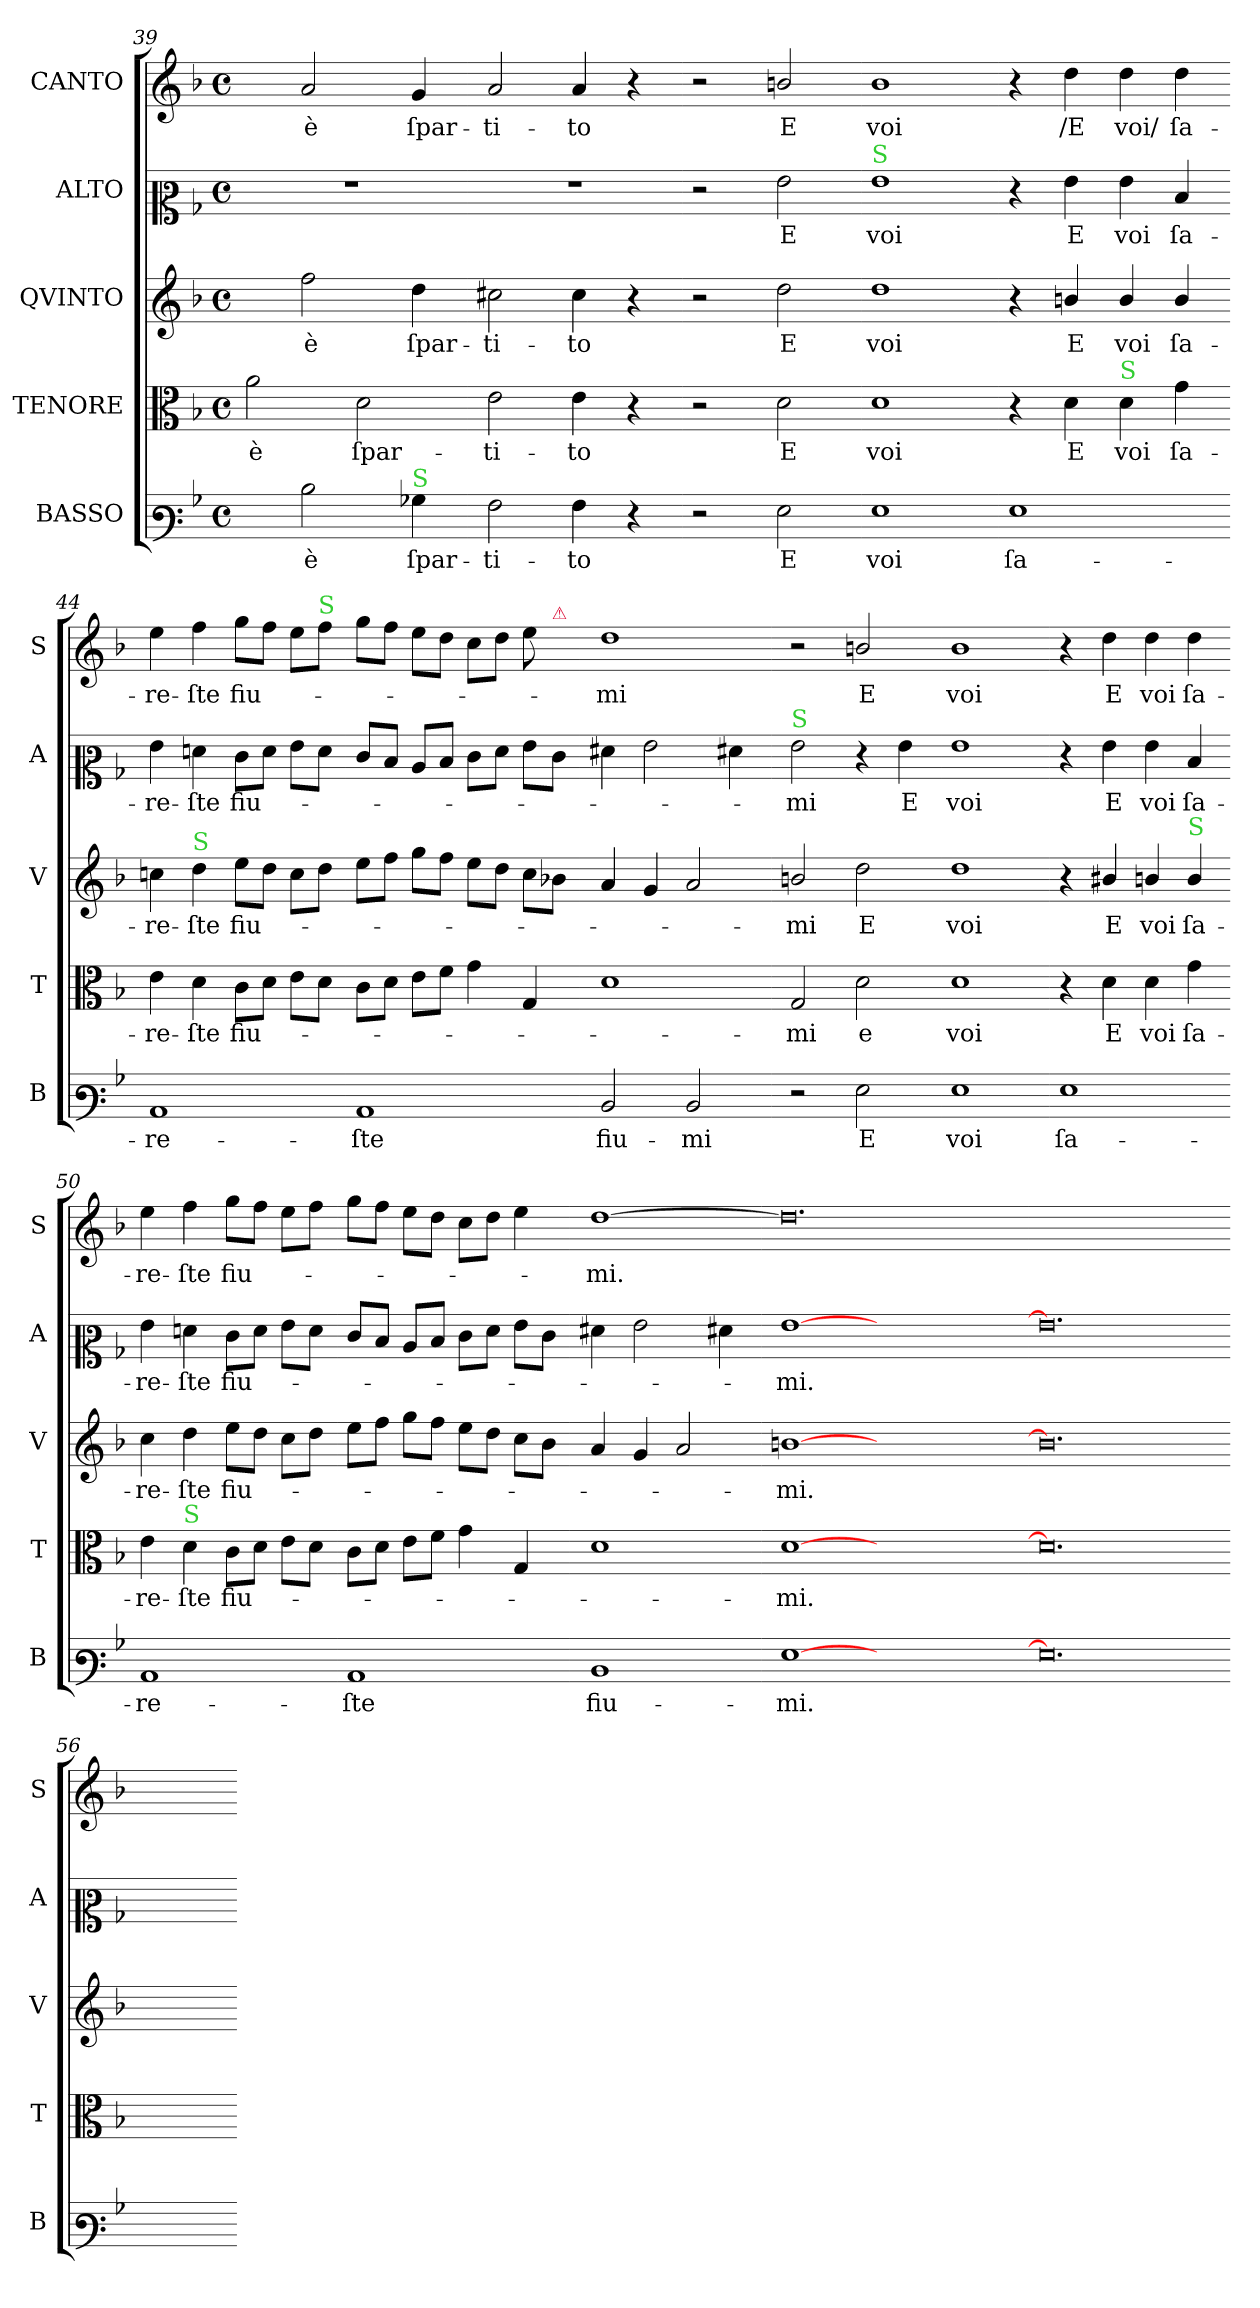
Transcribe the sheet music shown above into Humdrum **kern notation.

**kern	**text	**kern	**text	**kern	**text	**kern	**text	**kern	**text
*part5	*part5	*part4	*part4	*part3	*part3	*part2	*part2	*part1	*part1
*staff5	*staff5	*staff4	*staff4	*staff3	*staff3	*staff2	*staff2	*staff1	*staff1
*I"BASSO	*	*I"TENORE	*	*I"QVINTO	*	*I"ALTO	*	*I"CANTO	*
*I'B	*	*I'T	*	*I'V	*	*I'A	*	*I'S	*
*clefF3	*	*clefC3	*	*clefG2	*	*clefC2	*	*clefG2	*
*k[b-]	*	*k[b-]	*	*k[b-]	*	*k[b-]	*	*k[b-]	*
*M4/4	*	*M4/4	*	*M4/4	*	*M4/4	*	*M4/4	*
*met(c)	*	*met(c)	*	*met(c)	*	*met(c)	*	*met(c)	*
=39	=39	=39	=39	=39	=39	=39	=39	=39	=39
4ryy	.	2a\	è	4ryy	.	1r	.	4ryy	.
2d\	è	.	.	2ff\	è	.	.	2a/	è
.	.	2d\	ſpar-	.	.	.	.	.	.
!LO:TX:a:color=limegreen:t=S	!	!	!	!	!	!	!	!	!
4B-X\	ſpar-	.	.	4dd\	ſpar-	.	.	4g/	ſpar-
=40-	=40-	=40-	=40-	=40-	=40-	=40-	=40-	=40-	=40-
2A\	-ti-	2e\	-ti-	2cc#X\	-ti-	1r	.	2a/	-ti-
4A\	-to	4e\	-to	4cc#\	-to	.	.	4a/	-to
4r	.	4r	.	4r	.	.	.	4r	.
=41-	=41-	=41-	=41-	=41-	=41-	=41-	=41-	=41-	=41-
2r	.	2r	.	2r	.	2r	.	2r	.
2G\	E	2d\	E	2dd\	E	2g\	E	2bn/	E
=42-	=42-	=42-	=42-	=42-	=42-	=42-	=42-	=42-	=42-
!	!	!	!	!	!	!LO:TX:a:color=limegreen:t=S	!	!	!
1G	voi	1d	voi	1dd	voi	1g	voi	1b	voi
=43-	=43-	=43-	=43-	=43-	=43-	=43-	=43-	=43-	=43-
1G	ſa-	4r	.	4r	.	4r	.	4r	.
.	.	4d\	E	4bn/	E	4g\	E	4dd\	/E
!	!	!LO:TX:a:color=limegreen:t=S	!	!	!	!	!	!	!
.	.	4d\	voi	4b/	voi	4g\	voi	4dd\	voi/
.	.	4g\	ſa-	4b/	ſa-	4d/	ſa-	4dd\	ſa-
=44-	=44-	=44-	=44-	=44-	=44-	=44-	=44-	=44-	=44-
1C	-re-	4e\	-re-	4ccn\	-re-	4g\	-re-	4ee\	-re-
!	!	!	!	!LO:TX:a:color=limegreen:t=S	!	!	!	!	!
.	.	4d\	ſte	4dd\	ſte	4fn\	ſte	4ff\	-ſte
.	.	8c\L	fiu-	8ee\L	fiu-	8e\L	fiu-	8gg\L	fiu-
.	.	8d\J	.	8dd\J	.	8f\J	.	8ff\J	.
.	.	8e\L	.	8cc\L	.	8g\L	.	8ee\L	.
!	!	!	!	!	!	!	!	!LO:TX:a:color=limegreen:t=S	!
.	.	8d\J	.	8dd\J	.	8f\J	.	8ff\J	.
=45-	=45-	=45-	=45-	=45-	=45-	=45-	=45-	=45-	=45-
1C	ſte	8c\L	.	8ee\L	.	8e/L	.	8gg\L	.
.	.	8d\J	.	8ff\J	.	8d/J	.	8ff\J	.
.	.	8e\L	.	8gg\L	.	8c/L	.	8ee\L	.
.	.	8f\J	.	8ff\J	.	8d/J	.	8dd\J	.
.	.	4g\	.	8ee\L	.	8e\L	.	8cc\L	.
.	.	.	.	8dd\J	.	8f\J	.	8dd\J	.
.	.	4G/	.	8cc\L	.	8g\L	.	8ee\	.
!	!	!	!	!	!	!	!	!LO:TX:a:color=crimson:t=⚠	!
.	.	.	.	8b-X\J	.	8e\J	.	8ryy	.
=46-	=46-	=46-	=46-	=46-	=46-	=46-	=46-	=46-	=46-
2D/	fiu-	1d	.	4a/	.	4f#X\	.	1dd	-mi
.	.	.	.	4g/	.	2g\	.	.	.
2D/	-mi	.	.	2a/	.	.	.	.	.
.	.	.	.	.	.	4f#X\	.	.	.
=47-	=47-	=47-	=47-	=47-	=47-	=47-	=47-	=47-	=47-
!	!	!	!	!	!	!LO:TX:a:color=limegreen:t=S	!	!	!
2r	.	2G/	mi	2bn/	-mi	2g\	-mi	2r	.
2G\	E	2d\	e	2dd\	E	4r	.	2bn/	E
.	.	.	.	.	.	4g\	E	.	.
=48-	=48-	=48-	=48-	=48-	=48-	=48-	=48-	=48-	=48-
1G	voi	1d	voi	1dd	voi	1g	voi	1b	voi
=49-	=49-	=49-	=49-	=49-	=49-	=49-	=49-	=49-	=49-
1G	ſa-	4r	.	4r	.	4r	.	4r	.
.	.	4d\	E	4b#X/	E	4g\	E	4dd\	E
.	.	4d\	voi	4bn/	voi	4g\	voi	4dd\	voi
!	!	!	!	!LO:TX:a:color=limegreen:t=S	!	!	!	!	!
.	.	4g\	ſa-	4b/	ſa-	4d/	ſa-	4dd\	ſa-
=50-	=50-	=50-	=50-	=50-	=50-	=50-	=50-	=50-	=50-
1C	-re-	4e\	-re-	4cc\	-re-	4g\	-re-	4ee\	-re-
!	!	!LO:TX:a:color=limegreen:t=S	!	!	!	!	!	!	!
.	.	4d\	ſte	4dd\	ſte	4fn\	ſte	4ff\	-ſte
.	.	8c\L	fiu-	8ee\L	fiu-	8e\L	fiu-	8gg\L	fiu-
.	.	8d\J	.	8dd\J	.	8f\J	.	8ff\J	.
.	.	8e\L	.	8cc\L	.	8g\L	.	8ee\L	.
.	.	8d\J	.	8dd\J	.	8f\J	.	8ff\J	.
=51-	=51-	=51-	=51-	=51-	=51-	=51-	=51-	=51-	=51-
1C	-ſte	8c\L	.	8ee\L	.	8e/L	.	8gg\L	.
.	.	8d\J	.	8ff\J	.	8d/J	.	8ff\J	.
.	.	8e\L	.	8gg\L	.	8c/L	.	8ee\L	.
.	.	8f\J	.	8ff\J	.	8d/J	.	8dd\J	.
.	.	4g\	.	8ee\L	.	8e\L	.	8cc\L	.
.	.	.	.	8dd\J	.	8f\J	.	8dd\J	.
.	.	4G/	.	8cc\L	.	8g\L	.	4ee\	.
.	.	.	.	8b\J	.	8e\J	.	.	.
=52-	=52-	=52-	=52-	=52-	=52-	=52-	=52-	=52-	=52-
1D	fiu-	1d	.	4a/	.	4f#X\	.	[1dd	-mi.
.	.	.	.	4g/	.	2g\	.	.	.
.	.	.	.	2a/	.	.	.	.	.
.	.	.	.	.	.	4f#X\	.	.	.
=53-	=53-	=53-	=53-	=53-	=53-	=53-	=53-	=53-	=53-
[1G	-mi.	[1d	-mi.	[1bn	-mi.	[1g	-mi.	0.dd]	.
0ryy	.	0ryy	.	0ryy	.	0ryy	.	.	.
=54-	=54-	=54-	=54-	=54-	=54-	=54-	=54-	=54-	=54-
0.G]	.	0.d]	.	0.b]	.	0.g]	.	0.ryy	.
=56-	=56-	=56-	=56-	=56-	=56-	=56-	=56-	=56-	=56-
1ryy	.	1ryy	.	1ryy	.	1ryy	.	1ryy	.
=-	=-	=-	=-	=-	=-	=-	=-	=-	=-
*-	*-	*-	*-	*-	*-	*-	*-	*-	*-
